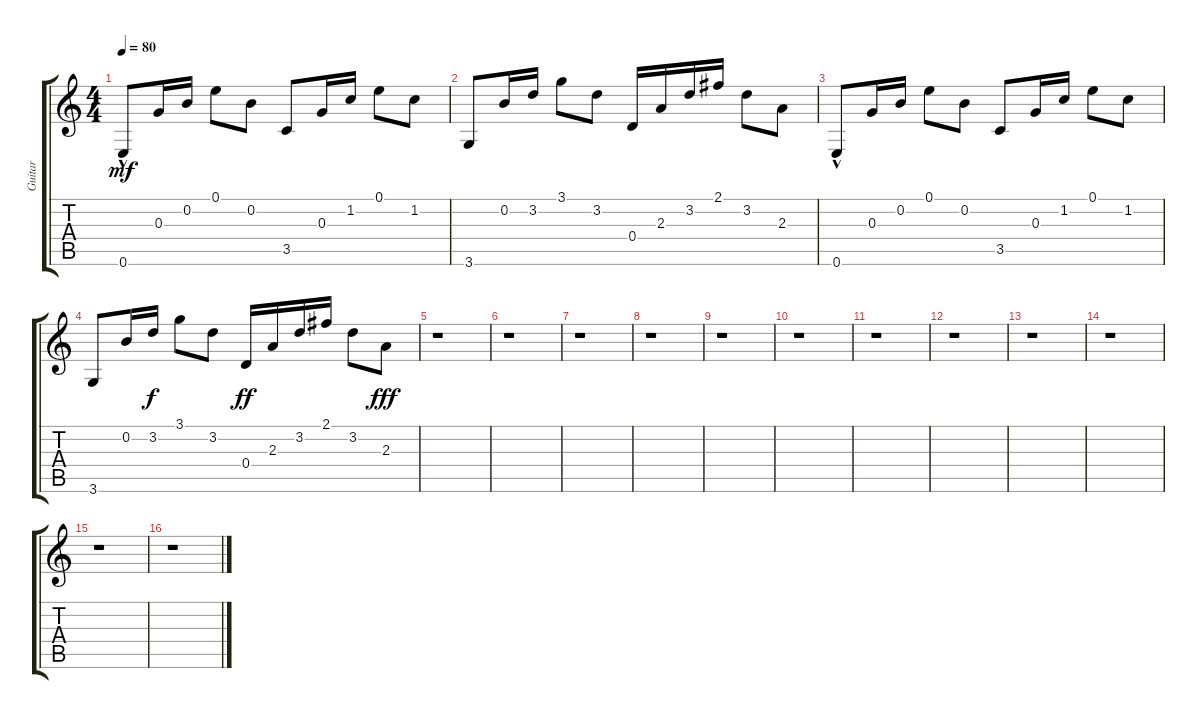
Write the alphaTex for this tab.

\track ("Guitar" "Guitar") {instrument acousticguitarsteel}
\staff {score tabs}
\tuning (E4 B3 G3 D3 A2 E2) {hide}
\ts (4 4)
\tempo 80
\clef g2
\ks c
0.6{hac}.8{dy mf} 0.3.16 0.2.16 0.1.8 0.2.8 3.5.8 0.3.16 1.2.16 0.1.8 1.2.8 |
3.6.8 0.2.16 3.2.16 3.1.8 3.2.8 0.4.16 2.3.16 3.2.16 2.1.16 3.2.8 2.3.8 |
0.6{hac}.8 0.3.16 0.2.16 0.1.8 0.2.8 3.5.8 0.3.16 1.2.16 0.1.8 1.2.8 |
3.6.8 0.2.16 3.2.16{dy f} 3.1.8 3.2.8 0.4.16{dy ff} 2.3.16 3.2.16 2.1.16 3.2.8 2.3.8{dy fff} |
r.1 |
r.1 |
r.1 |
r.1 |
r.1 |
r.1 |
r.1 |
r.1 |
r.1 |
r.1 |
r.1 |
r.1
